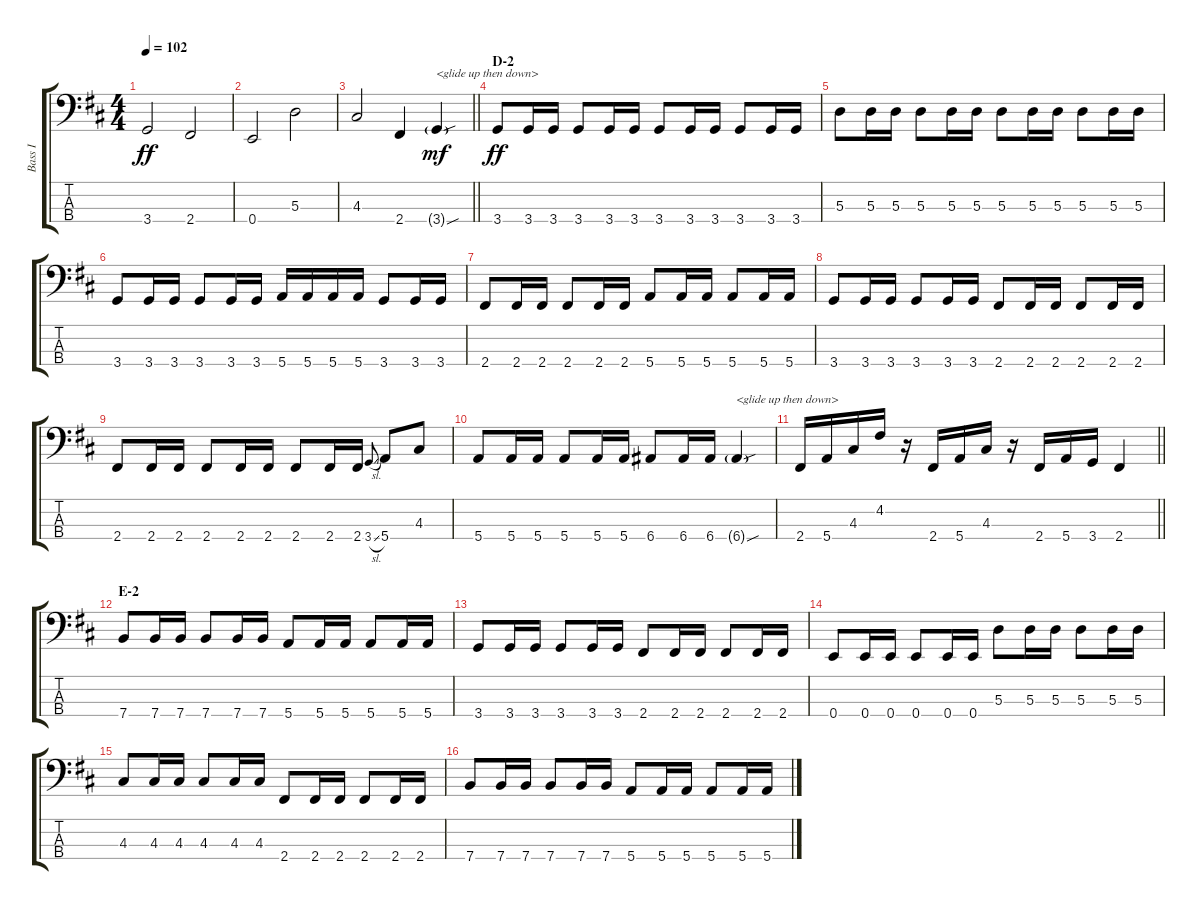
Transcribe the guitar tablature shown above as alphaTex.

\track ("Bass I" "Bass I") {instrument electricbassfinger}
\staff {score tabs}
\tuning (G2 D2 A1 E1) {hide}
\ts (4 4)
\tempo 102
\clef f4
\ks d
3.4.2{dy ff} 2.4.2 |
0.4.2 5.3.2 |
\barLineRight lightlight
4.3.2 2.4.4 3.4{sou g}.4{txt "<glide up then down>" dy mf} |
\section ("" "D-2")
3.4.8{dy ff} 3.4.16 3.4.16 3.4.8 3.4.16 3.4.16 3.4.8 3.4.16 3.4.16 3.4.8 3.4.16 3.4.16 |
5.3.8 5.3.16 5.3.16 5.3.8 5.3.16 5.3.16 5.3.8 5.3.16 5.3.16 5.3.8 5.3.16 5.3.16 |
3.4.8 3.4.16 3.4.16 3.4.8 3.4.16 3.4.16 5.4.16 5.4.16 5.4.16 5.4.16 3.4.8 3.4.16 3.4.16 |
2.4.8 2.4.16 2.4.16 2.4.8 2.4.16 2.4.16 5.4.8 5.4.16 5.4.16 5.4.8 5.4.16 5.4.16 |
3.4.8 3.4.16 3.4.16 3.4.8 3.4.16 3.4.16 2.4.8 2.4.16 2.4.16 2.4.8 2.4.16 2.4.16 |
2.4.8 2.4.16 2.4.16 2.4.8 2.4.16 2.4.16 2.4.8 2.4.16 2.4.16 3.4{sl}.8{gr onbeat} 5.4.8 4.3.8 |
5.4.8 5.4.16 5.4.16 5.4.8 5.4.16 5.4.16 6.4.8 6.4.16 6.4.16 6.4{sou g}.4{txt "<glide up then down>"} |
\barLineRight lightlight
2.4.16 5.4.16 4.3.16 4.2.16 r.16 2.4.16 5.4.16 4.3.16 r.16 2.4.16 5.4.16 3.4.16 2.4.4 |
\section ("" "E-2")
7.4.8 7.4.16 7.4.16 7.4.8 7.4.16 7.4.16 5.4.8 5.4.16 5.4.16 5.4.8 5.4.16 5.4.16 |
3.4.8 3.4.16 3.4.16 3.4.8 3.4.16 3.4.16 2.4.8 2.4.16 2.4.16 2.4.8 2.4.16 2.4.16 |
0.4.8 0.4.16 0.4.16 0.4.8 0.4.16 0.4.16 5.3.8 5.3.16 5.3.16 5.3.8 5.3.16 5.3.16 |
4.3.8 4.3.16 4.3.16 4.3.8 4.3.16 4.3.16 2.4.8 2.4.16 2.4.16 2.4.8 2.4.16 2.4.16 |
7.4.8 7.4.16 7.4.16 7.4.8 7.4.16 7.4.16 5.4.8 5.4.16 5.4.16 5.4.8 5.4.16 5.4.16
